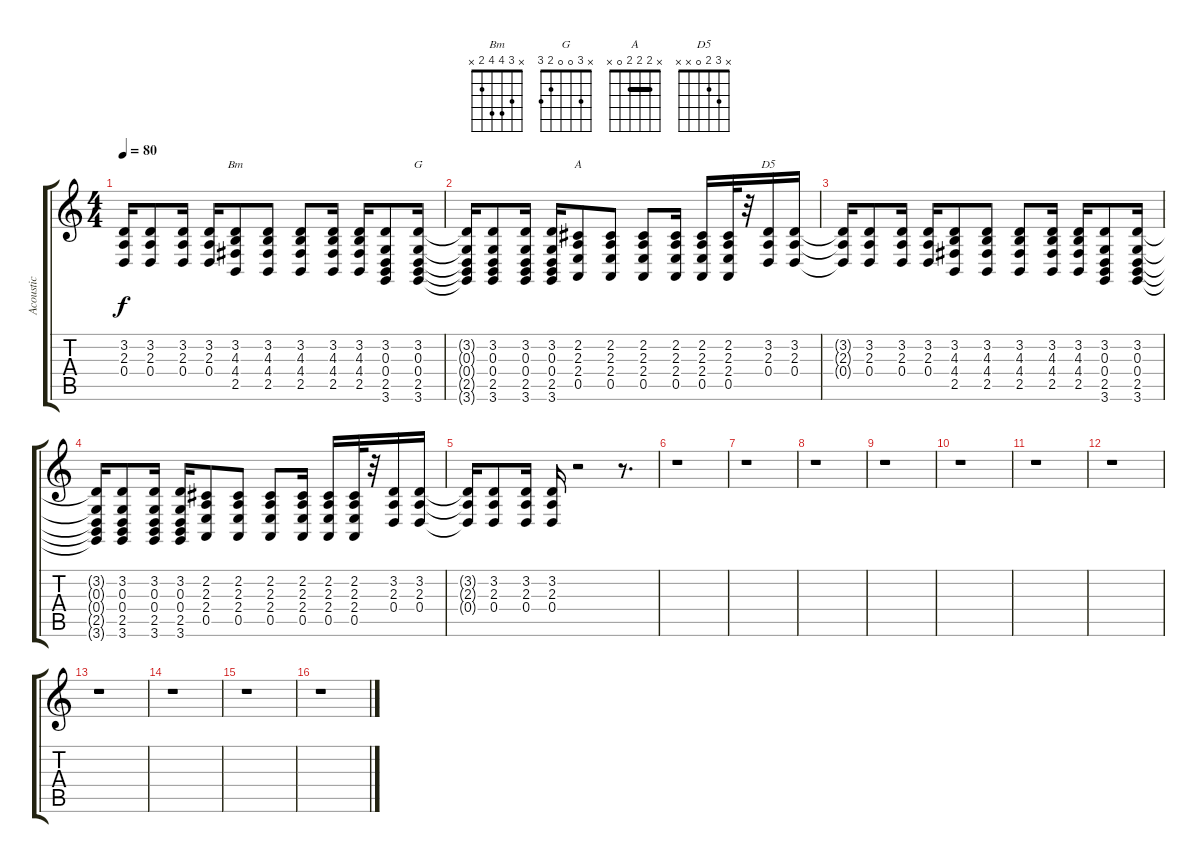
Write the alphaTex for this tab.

\track ("Acoustic" "Acoustic") {instrument brightacousticpiano}
\staff {score tabs}
\tuning (E4 B3 G3 D3 A2 E2) {hide}
\chord ("Bm" x 3 4 4 2 x)
\chord ("G" x 3 0 0 2 3)
\chord ("A" x 2 2 2 0 x) {barre 2}
\chord ("D5" x 3 2 0 x x)
\ts (4 4)
\tempo 80
\clef g2
\ks c
(3.2{t} 2.3{t} 0.4{t}).16{dy f} (3.2 2.3 0.4).8 (3.2 2.3 0.4).16 (3.2 2.3 0.4).16 (3.2 4.3 4.4 2.5).8{ch "Bm"} (3.2 4.3 4.4 2.5).8 (3.2 4.3 4.4 2.5).8 (3.2 4.3 4.4 2.5).16 (3.2 4.3 4.4 2.5).16 (3.2 0.3 0.4 2.5 3.6).8 (3.2 0.3 0.4 2.5 3.6).16{ch "G"} |
(3.2{t} 0.3{t} 0.4{t} 2.5{t} 3.6{t}).16 (3.2 0.3 0.4 2.5 3.6).8 (3.2 0.3 0.4 2.5 3.6).16 (3.2 0.3 0.4 2.5 3.6).16 (2.2 2.3 2.4 0.5).8{ch "A"} (2.2 2.3 2.4 0.5).8 (2.2 2.3 2.4 0.5).8 (2.2 2.3 2.4 0.5).16 (2.2 2.3 2.4 0.5).16 (2.2 2.3 2.4 0.5).32 r.32 (3.2 2.3 0.4).16{ch "D5"} (3.2 2.3 0.4).16 |
(3.2{t} 2.3{t} 0.4{t}).16 (3.2 2.3 0.4).8 (3.2 2.3 0.4).16 (3.2 2.3 0.4).16 (3.2 4.3 4.4 2.5).8 (3.2 4.3 4.4 2.5).8 (3.2 4.3 4.4 2.5).8 (3.2 4.3 4.4 2.5).16 (3.2 4.3 4.4 2.5).16 (3.2 0.3 0.4 2.5 3.6).8 (3.2 0.3 0.4 2.5 3.6).16 |
(3.2{t} 0.3{t} 0.4{t} 2.5{t} 3.6{t}).16 (3.2 0.3 0.4 2.5 3.6).8 (3.2 0.3 0.4 2.5 3.6).16 (3.2 0.3 0.4 2.5 3.6).16 (2.2 2.3 2.4 0.5).8 (2.2 2.3 2.4 0.5).8 (2.2 2.3 2.4 0.5).8 (2.2 2.3 2.4 0.5).16 (2.2 2.3 2.4 0.5).16 (2.2 2.3 2.4 0.5).32 r.32 (3.2 2.3 0.4).16 (3.2 2.3 0.4).16 |
(3.2{t} 2.3{t} 0.4{t}).16 (3.2 2.3 0.4).8 (3.2 2.3 0.4).16 (3.2 2.3 0.4).16 r.2 r.8{d} |
r.1 |
r.1 |
r.1 |
r.1 |
r.1 |
r.1 |
r.1 |
r.1 |
r.1 |
r.1 |
r.1
